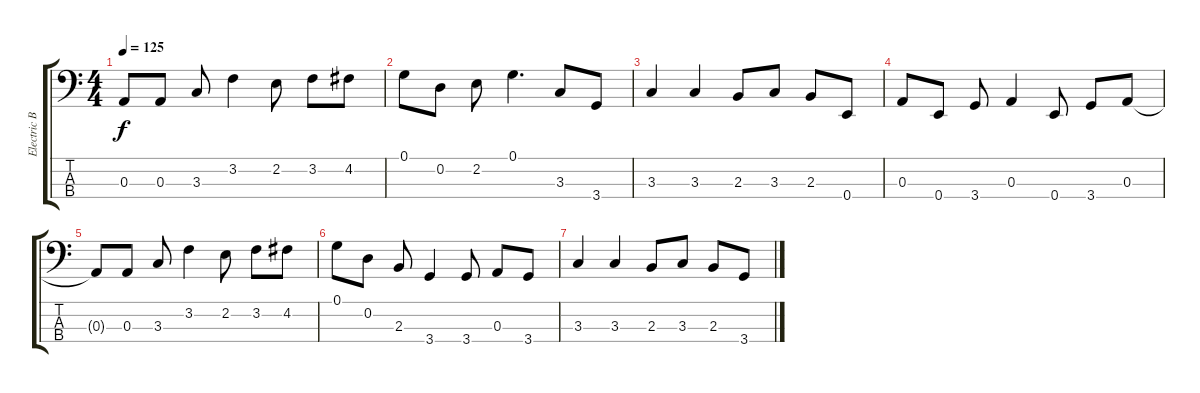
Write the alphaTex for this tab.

\track ("Electric Bass (finger)" "Electric B") {instrument electricbassfinger}
\staff {score tabs}
\tuning (G2 D2 A1 E1) {hide}
\ts (4 4)
\tempo 125
\clef f4
\ks c
0.3{t}.8{dy f volume 4} 0.3.8 3.3.8 3.2.4 2.2.8 3.2.8 4.2.8 |
0.1.8 0.2.8 2.2.8 0.1.4{d} 3.3.8 3.4.8 |
3.3.4 3.3.4 2.3.8 3.3.8 2.3.8 0.4.8 |
0.3.8 0.4.8 3.4.8 0.3.4 0.4.8 3.4.8 0.3.8 |
0.3{t}.8 0.3.8 3.3.8 3.2.4 2.2.8 3.2.8 4.2.8 |
0.1.8{volume 0} 0.2.8 2.3.8 3.4.4 3.4.8 0.3.8 3.4.8 |
3.3.4 3.3.4 2.3.8 3.3.8 2.3.8 3.4.8
